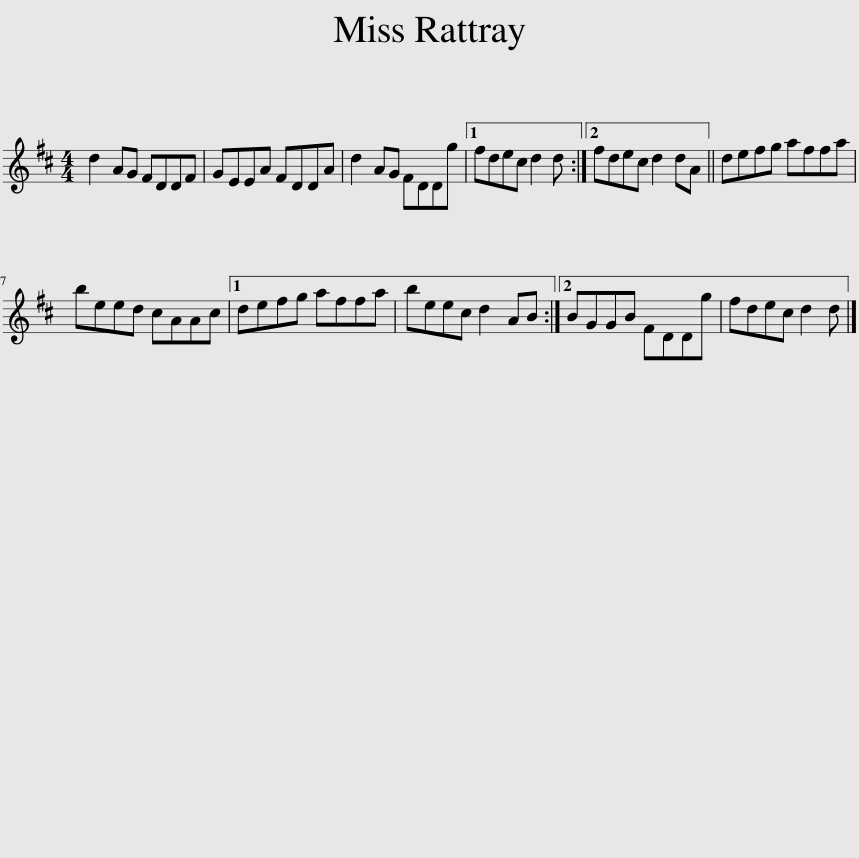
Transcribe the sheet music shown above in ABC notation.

X:1
L:1/8
M:4/4
I:linebreak $
K:D
V:1 treble
V:1
 d2 AG FDDF | GEEA FDDA | d2 AG FDDg |1 fdec d2 d :|2 fdec d2 dA || %5
 defg affa |$ beed cAAc |1 defg affa | beec d2 AB :|2 BGGB FDDg | %10
 fdec d2 d |] %11
